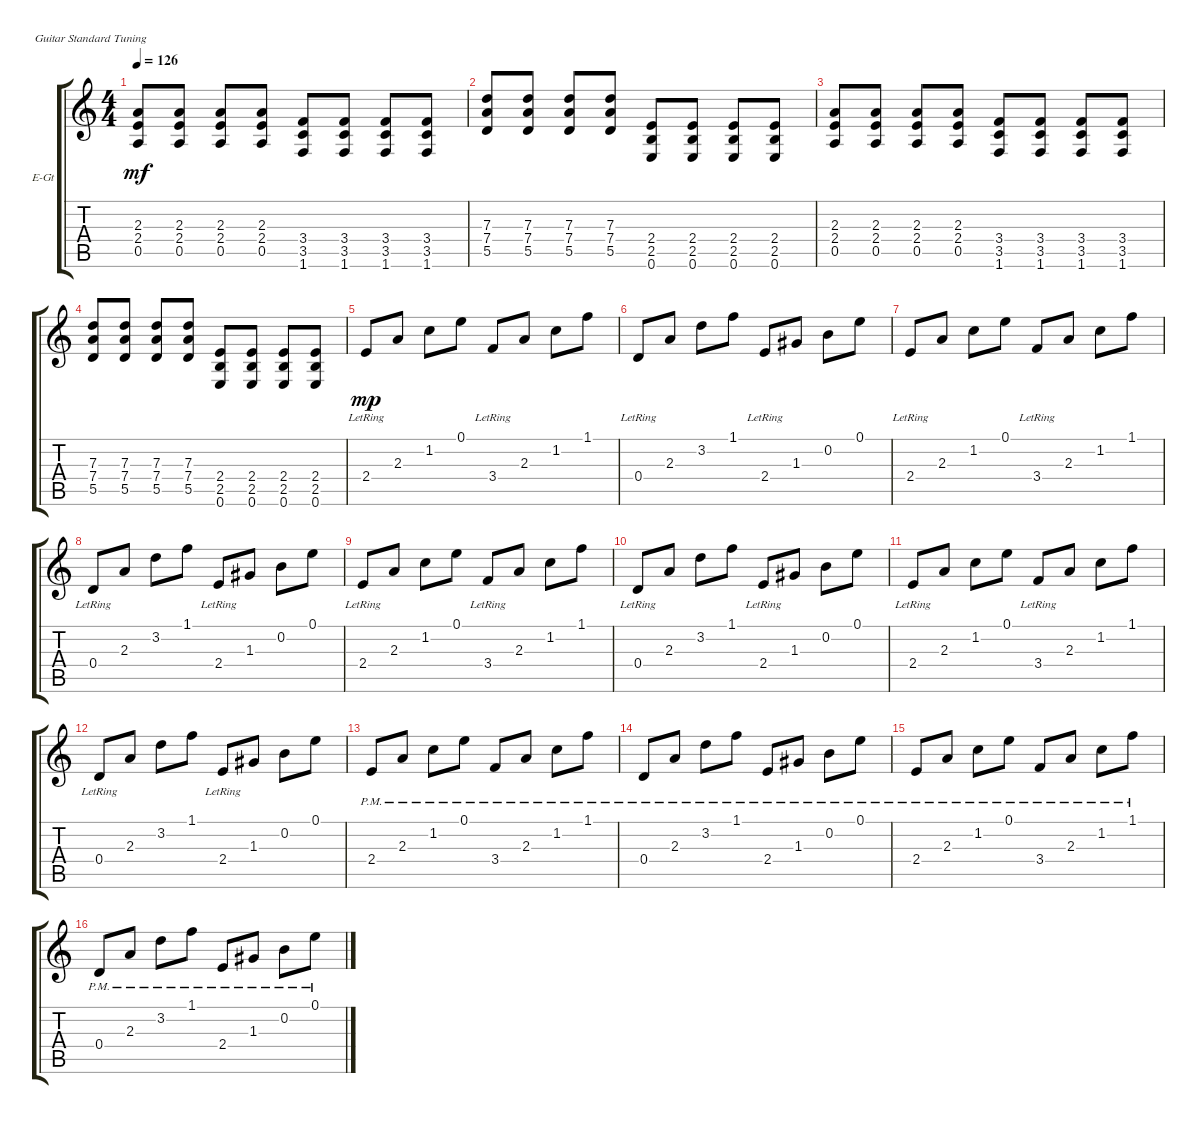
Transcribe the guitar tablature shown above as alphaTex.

\bracketExtendMode groupsimilarinstruments
\firstSystemTrackNameOrientation horizontal
\otherSystemsTrackNameOrientation horizontal
\track ("Гитара" "E-Gt") {instrument electricguitarclean}
\staff {score tabs}
\tuning (E4 B3 G3 D3 A2 E2)
\ts (4 4)
\tempo 126
\clef g2
\ks c
(2.3 2.4 0.5).8{dy mf} (2.3 2.4 0.5).8 (2.3 2.4 0.5).8 (2.3 2.4 0.5).8 (3.4 3.5 1.6).8 (3.4 3.5 1.6).8 (3.4 3.5 1.6).8 (3.4 3.5 1.6).8 |
(7.3 7.4 5.5).8 (7.3 7.4 5.5).8 (7.3 7.4 5.5).8 (7.3 7.4 5.5).8 (2.4 2.5 0.6).8 (2.4 2.5 0.6).8 (2.4 2.5 0.6).8 (2.4 2.5 0.6).8 |
(2.3 2.4 0.5).8 (2.3 2.4 0.5).8 (2.3 2.4 0.5).8 (2.3 2.4 0.5).8 (3.4 3.5 1.6).8 (3.4 3.5 1.6).8 (3.4 3.5 1.6).8 (3.4 3.5 1.6).8 |
(7.3 7.4 5.5).8 (7.3 7.4 5.5).8 (7.3 7.4 5.5).8 (7.3 7.4 5.5).8 (2.4 2.5 0.6).8 (2.4 2.5 0.6).8 (2.4 2.5 0.6).8 (2.4 2.5 0.6).8 |
2.4{lr}.8{dy mp} 2.3.8 1.2.8 0.1.8 3.4{lr}.8 2.3.8 1.2.8 1.1.8 |
0.4{lr}.8 2.3.8 3.2.8 1.1.8 2.4{lr}.8 1.3.8 0.2.8 0.1.8 |
2.4{lr}.8 2.3.8 1.2.8 0.1.8 3.4{lr}.8 2.3.8 1.2.8 1.1.8 |
0.4{lr}.8 2.3.8 3.2.8 1.1.8 2.4{lr}.8 1.3.8 0.2.8 0.1.8 |
2.4{lr}.8 2.3.8 1.2.8 0.1.8 3.4{lr}.8 2.3.8 1.2.8 1.1.8 |
0.4{lr}.8 2.3.8 3.2.8 1.1.8 2.4{lr}.8 1.3.8 0.2.8 0.1.8 |
2.4{lr}.8 2.3.8 1.2.8 0.1.8 3.4{lr}.8 2.3.8 1.2.8 1.1.8 |
0.4{lr}.8 2.3.8 3.2.8 1.1.8 2.4{lr}.8 1.3.8 0.2.8 0.1.8 |
2.4{pm}.8 2.3{pm}.8 1.2{pm}.8 0.1{pm}.8 3.4{pm}.8 2.3{pm}.8 1.2{pm}.8 1.1{pm}.8 |
0.4{pm}.8 2.3{pm}.8 3.2{pm}.8 1.1{pm}.8 2.4{pm}.8 1.3{pm}.8 0.2{pm}.8 0.1{pm}.8 |
2.4{pm}.8 2.3{pm}.8 1.2{pm}.8 0.1{pm}.8 3.4{pm}.8 2.3{pm}.8 1.2{pm}.8 1.1{pm}.8 |
0.4{pm}.8 2.3{pm}.8 3.2{pm}.8 1.1{pm}.8 2.4{pm}.8 1.3{pm}.8 0.2{pm}.8 0.1{pm}.8
